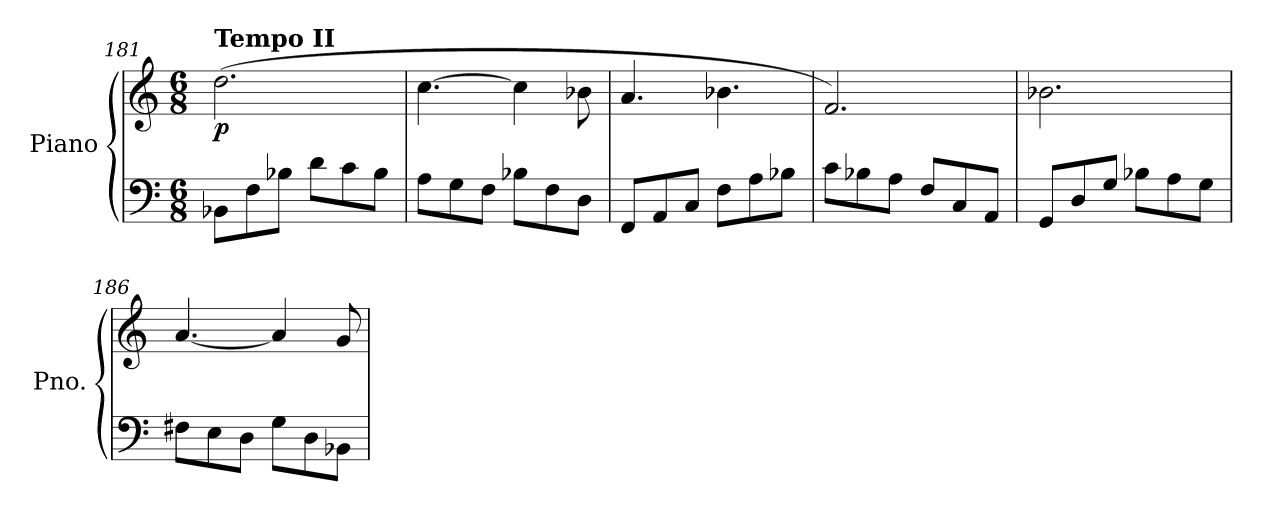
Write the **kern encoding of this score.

**kern	**kern	**dynam
*part1	*part1	*part1
*staff2	*staff1	*staff1/2
*I"Piano	*	*
*I'Pno.	*	*
*clefF4	*clefG2	*
*k[]	*k[]	*
*M6/8	*M6/8	*
=181	=181	=181
!	!LO:TX:a:B:t=Tempo II	!
!	!	!LO:DY:b
8BB-X\L	(>2.dd\	p
8F\	.	.
8B-X\J	.	.
8d\L	.	.
8c\	.	.
8B-\J	.	.
!!LO:LB:g=z
=182	=182	=182
8A\L	[4.cc\	.
8G\	.	.
8F\J	.	.
8B-X\L	4cc\]	.
8F\	.	.
8D\J	8b-X\	.
=183	=183	=183
8FF/L	4.a/	.
8AA/	.	.
8C/J	.	.
8F\L	4.b-X\	.
8A\	.	.
8B-X\J	.	.
=184	=184	=184
8c\L	2.f/)	.
8B-X\	.	.
8A\J	.	.
8F/L	.	.
8C/	.	.
8AA/J	.	.
=185	=185	=185
8GG/L	2.b-X\	.
8D/	.	.
8G/J	.	.
8B-X\L	.	.
8A\	.	.
8G\J	.	.
=186	=186	=186
8F#X\L	[4.a/	.
8E\	.	.
8D\J	.	.
8G\L	4a/]	.
8D\	.	.
8BB-X\J	8g/	.
=	=	=
*-	*-	*-
